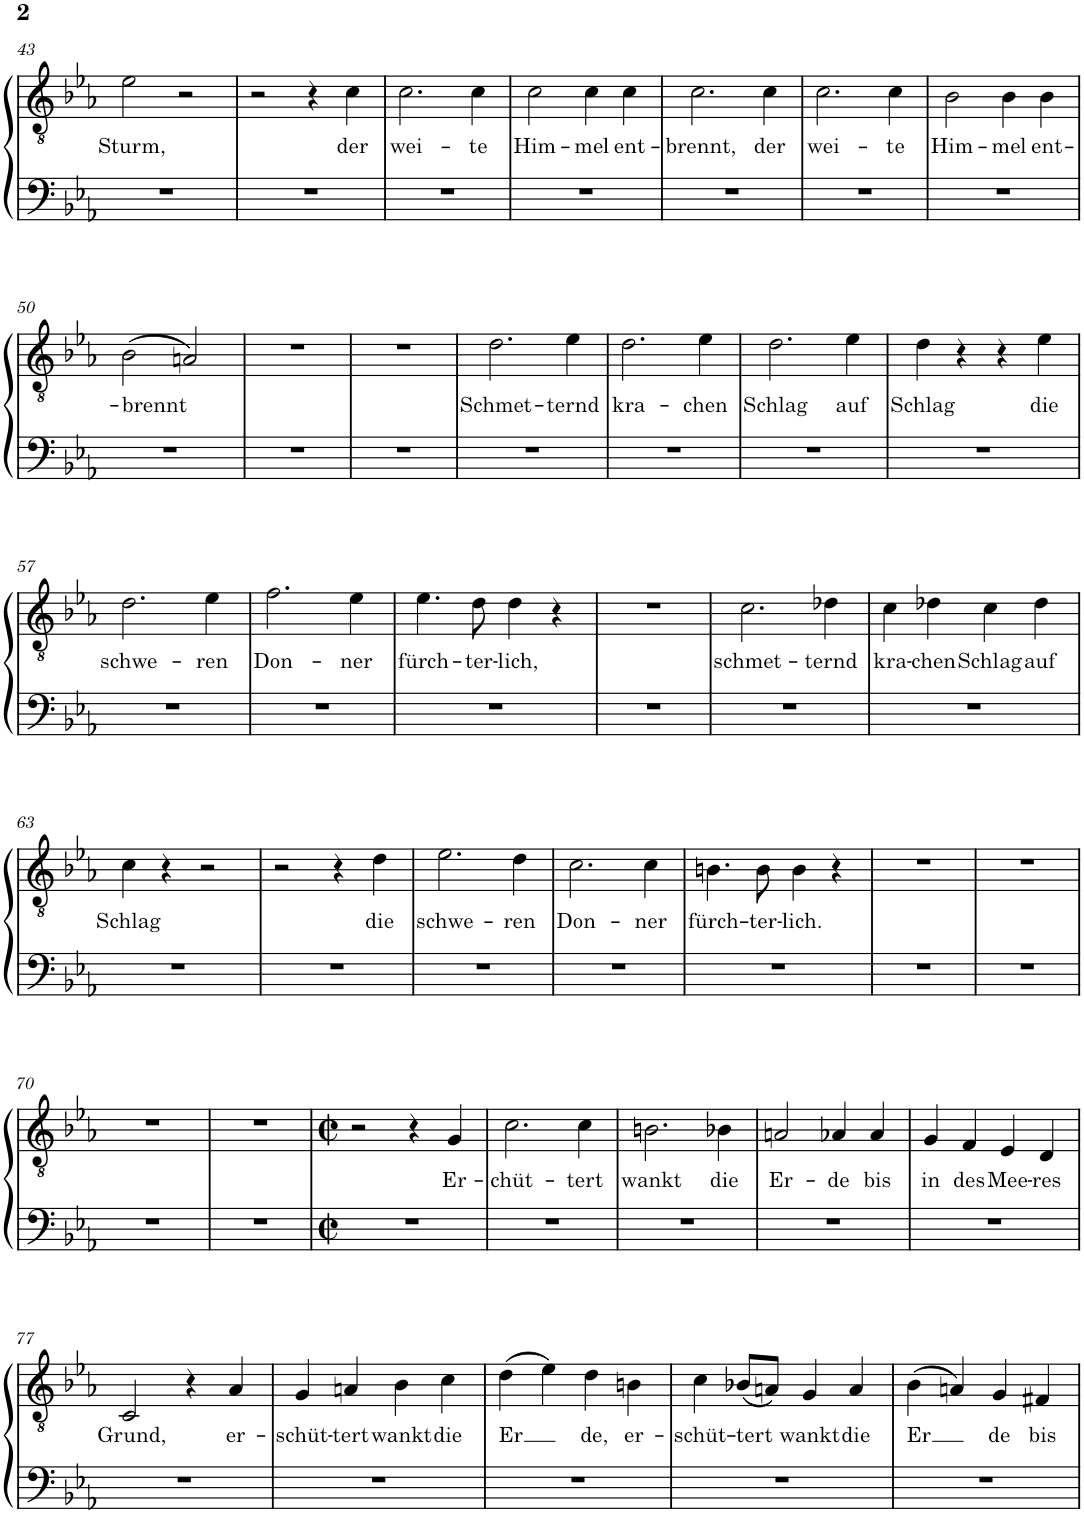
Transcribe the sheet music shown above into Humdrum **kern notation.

**kern	**kern	**text
*part1	*part1	*part1
*staff2	*staff1	*staff1
*I"Piano	*	*
*I'Pno.	*	*
!!LO:PB:g=z
*clefF4	*clefGv2	*
*k[b-e-a-]	*k[b-e-a-]	*
*M4/4	*M4/4	*
*met(c)	*met(c)	*
=43	=43	=43
!	!	!LO:LY:b
1r	2e-\	Sturm,
.	2r	.
=44	=44	=44
1r	2r	.
.	4r	.
!	!	!LO:LY:b
.	4c\	der
=45	=45	=45
!	!	!LO:LY:b
1r	2.c\	wei-
!	!	!LO:LY:b
.	4c\	-te
=46	=46	=46
!	!	!LO:LY:b
1r	2c\	Him-
!	!	!LO:LY:b
.	4c\	-mel
!	!	!LO:LY:b
.	4c\	ent-
=47	=47	=47
!	!	!LO:LY:b
1r	2.c\	-brennt,
!	!	!LO:LY:b
.	4c\	der
=48	=48	=48
!	!	!LO:LY:b
1r	2.c\	wei-
!	!	!LO:LY:b
.	4c\	-te
=49	=49	=49
!	!	!LO:LY:b
1r	2B-\	Him-
!	!	!LO:LY:b
.	4B-\	-mel
!	!	!LO:LY:b
.	4B-\	ent-
!!LO:LB:g=z
=50	=50	=50
!	!	!LO:LY:b
1r	(2B-\	-brennt
.	2An/)	.
=51	=51	=51
1r	1r	.
=52	=52	=52
1r	1r	.
=53	=53	=53
!	!	!LO:LY:b
1r	2.d\	Schmet-
!	!	!LO:LY:b
.	4e-\	-ternd
=54	=54	=54
!	!	!LO:LY:b
1r	2.d\	kra-
!	!	!LO:LY:b
.	4e-\	-chen
=55	=55	=55
!	!	!LO:LY:b
1r	2.d\	Schlag
!	!	!LO:LY:b
.	4e-\	auf
=56	=56	=56
!	!	!LO:LY:b
1r	4d\	Schlag
.	4r	.
.	4r	.
!	!	!LO:LY:b
.	4e-\	die
!!LO:LB:g=z
=57	=57	=57
!	!	!LO:LY:b
1r	2.d\	schwe-
!	!	!LO:LY:b
.	4e-\	-ren
=58	=58	=58
!	!	!LO:LY:b
1r	2.f\	Don-
!	!	!LO:LY:b
.	4e-\	-ner
=59	=59	=59
!	!	!LO:LY:b
1r	4.e-\	fürch-
!	!	!LO:LY:b
.	8d\	-ter-
!	!	!LO:LY:b
.	4d\	-lich,
.	4r	.
=60	=60	=60
1r	1r	.
=61	=61	=61
!	!	!LO:LY:b
1r	2.c\	schmet-
!	!	!LO:LY:b
.	4d-X\	-ternd
=62	=62	=62
!	!	!LO:LY:b
1r	4c\	kra-
!	!	!LO:LY:b
.	4d-X\	-chen
!	!	!LO:LY:b
.	4c\	Schlag
!	!	!LO:LY:b
.	4d-\	auf
!!LO:LB:g=z
=63	=63	=63
!	!	!LO:LY:b
1r	4c\	Schlag
.	4r	.
.	2r	.
=64	=64	=64
1r	2r	.
.	4r	.
!	!	!LO:LY:b
.	4d\	die
=65	=65	=65
!	!	!LO:LY:b
1r	2.e-\	schwe-
!	!	!LO:LY:b
.	4d\	-ren
=66	=66	=66
!	!	!LO:LY:b
1r	2.c\	Don-
!	!	!LO:LY:b
.	4c\	-ner
=67	=67	=67
!	!	!LO:LY:b
1r	4.Bn\	fürch-
!	!	!LO:LY:b
.	8B\	-ter-
!	!	!LO:LY:b
.	4B\	-lich.
.	4r	.
=68	=68	=68
1r	1r	.
=69	=69	=69
1r	1r	.
!!LO:LB:g=z
=70	=70	=70
1r	1r	.
=71	=71	=71
1r	1r	.
=72	=72	=72
*M2/2	*M2/2	*
*met(c|)	*met(c|)	*
1r	2r	.
.	4r	.
!	!	!LO:LY:b
.	4G/	Er-
=73	=73	=73
!	!	!LO:LY:b
1r	2.c\	-chüt-
!	!	!LO:LY:b
.	4c\	-tert
=74	=74	=74
!	!	!LO:LY:b
1r	2.Bn\	wankt
!	!	!LO:LY:b
.	4B-X\	die
=75	=75	=75
!	!	!LO:LY:b
1r	2An/	Er-
!	!	!LO:LY:b
.	4A-X/	-de
!	!	!LO:LY:b
.	4A-/	bis
=76	=76	=76
!	!	!LO:LY:b
1r	4G/	in
!	!	!LO:LY:b
.	4F/	des
!	!	!LO:LY:b
.	4E-/	Mee-
!	!	!LO:LY:b
.	4D/	-res
!!LO:LB:g=z
=77	=77	=77
!	!	!LO:LY:b
1r	2C/	Grund,
.	4r	.
!	!	!LO:LY:b
.	4A-/	er-
=78	=78	=78
!	!	!LO:LY:b
1r	4G/	-schüt-
!	!	!LO:LY:b
.	4An/	-tert
!	!	!LO:LY:b
.	4B-\	wankt
!	!	!LO:LY:b
.	4c\	die
=79	=79	=79
!	!	!LO:LY:b
1r	(4d\	Er
.	4e-\)	.
!	!	!LO:LY:b
.	4d\	de,
!	!	!LO:LY:b
.	4Bn\	er-
=80	=80	=80
!	!	!LO:LY:b
1r	4c\	-schüt-
!	!	!LO:LY:b
.	(8B-X/L	-tert
.	8An/J)	.
!	!	!LO:LY:b
.	4G/	wankt
!	!	!LO:LY:b
.	4A/	die
=81	=81	=81
!	!	!LO:LY:b
1r	(4B-\	Er
.	4An/)	.
!	!	!LO:LY:b
.	4G/	de
!	!	!LO:LY:b
.	4F#X/	bis
=	=	=
*-	*-	*-
